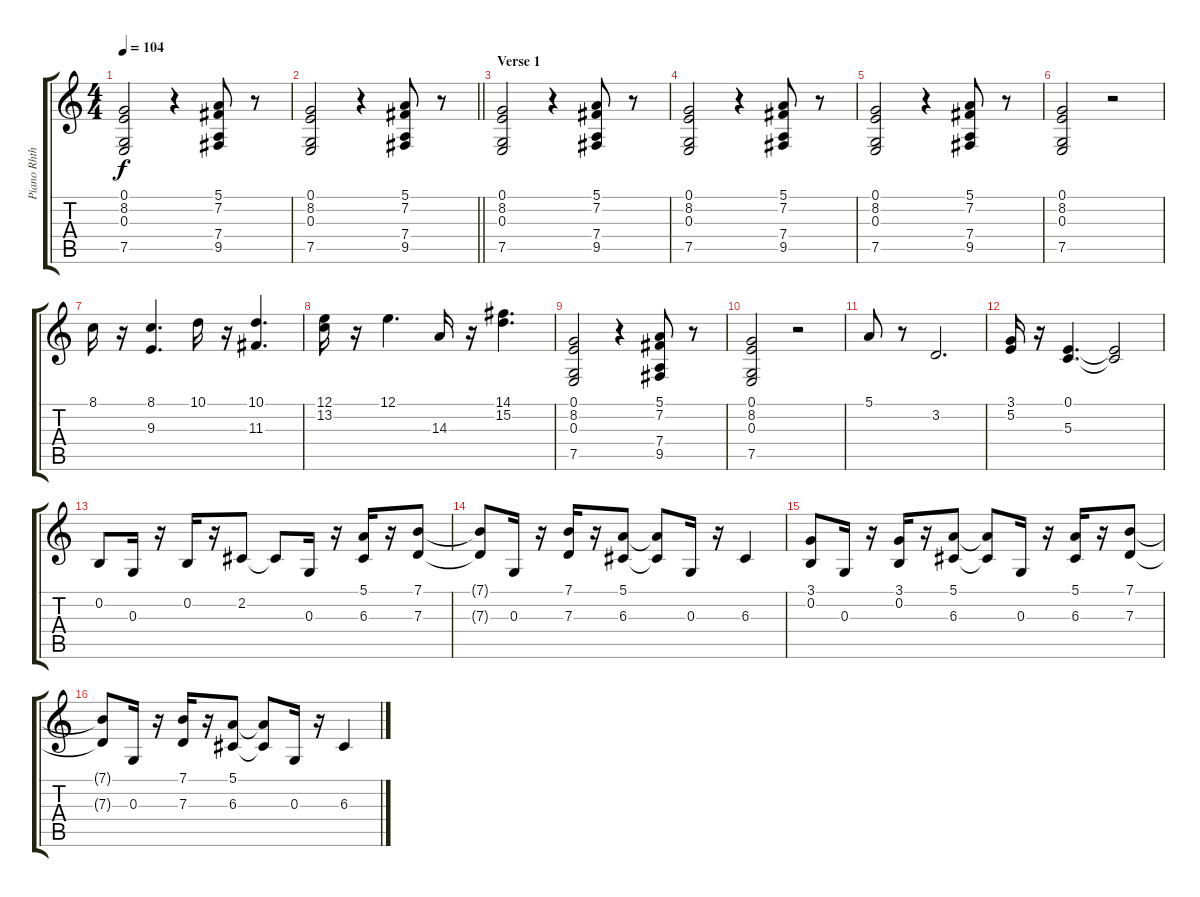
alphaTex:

\track ("Piano Rhthym" "Piano Rhth") {instrument electricpiano1}
\staff {score tabs}
\tuning (E4 B3 G3 D3 A2 E2) {hide}
\ts (4 4)
\tempo 104
\clef g2
\ks c
(0.1 8.2 0.3 7.5).2{dy f} r.4 (5.1 7.2 7.4 9.5).8 r.8 |
\barLineRight lightlight
(0.1 8.2 0.3 7.5).2 r.4 (5.1 7.2 7.4 9.5).8 r.8 |
\section ("" "Verse 1")
(0.1 8.2 0.3 7.5).2 r.4 (5.1 7.2 7.4 9.5).8 r.8 |
(0.1 8.2 0.3 7.5).2 r.4 (5.1 7.2 7.4 9.5).8 r.8 |
(0.1 8.2 0.3 7.5).2 r.4 (5.1 7.2 7.4 9.5).8 r.8 |
(0.1 8.2 0.3 7.5).2 r.2 |
8.1.16 r.16 (8.1 9.3).4{d} 10.1.16 r.16 (10.1 11.3).4{d} |
(12.1 13.2).16 r.16 12.1.4{d} 14.3.16 r.16 (14.1 15.2).4{d} |
(0.1 8.2 0.3 7.5).2 r.4 (5.1 7.2 7.4 9.5).8 r.8 |
(0.1 8.2 0.3 7.5).2 r.2 |
5.1.8 r.8 3.2.2{d} |
(3.1 5.2).16 r.16 (0.1 5.3).4{d} (0.1{t} 5.3{t}).2 |
0.2.8 0.3.16 r.16 0.2.16 r.16 2.2.8 2.2{t}.8 0.3.16 r.16 (5.1 6.3).16 r.16 (7.1 7.3).8 |
(7.1{t} 7.3{t}).8 0.3.16 r.16 (7.1 7.3).16 r.16 (5.1 6.3).8 (5.1{t} 6.3{t}).8 0.3.16 r.16 6.3.4 |
(3.1 0.2).8 0.3.16 r.16 (3.1 0.2).16 r.16 (5.1 6.3).8 (5.1{t} 6.3{t}).8 0.3.16 r.16 (5.1 6.3).16 r.16 (7.1 7.3).8 |
(7.1{t} 7.3{t}).8 0.3.16 r.16 (7.1 7.3).16 r.16 (5.1 6.3).8 (5.1{t} 6.3{t}).8 0.3.16 r.16 6.3.4
